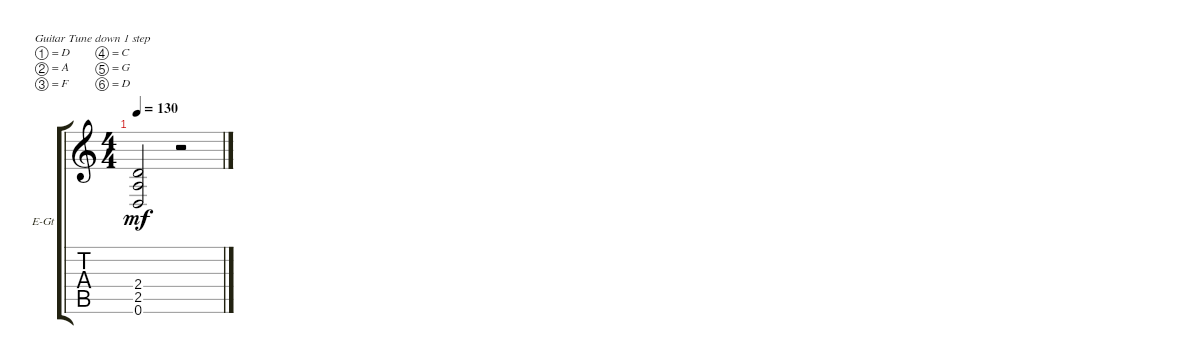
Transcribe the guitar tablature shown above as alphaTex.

\bracketExtendMode groupsimilarinstruments
\firstSystemTrackNameOrientation horizontal
\otherSystemsTrackNameOrientation horizontal
\track ("Rhytim Guitar Ghoul" "E-Gt") {instrument distortionguitar}
\staff {score tabs}
\tuning (D4 A3 F3 C3 G2 D2)
\ts (4 4)
\tempo 130
\clef g2
\ks c
(0.6 2.5 2.4).2{dy mf} r.2
